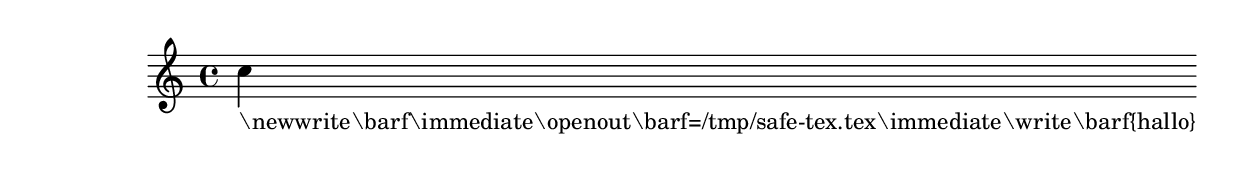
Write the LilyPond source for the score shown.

\version "2.1.16"

\header{
    
    texidoc = "This should not survive lilypond --safe-mode --no-pdf --png
    run, and certainly not write /tmp/safe-tex.tex"

    % beware
    % openout_any=y lilypond --keep --safe-mode -S latexoptions=']{article}
    % \let\nofiles\relax%' input/no-notation/safe-tex.ly

}

\score{
    \notes c''-"\\newwrite\\barf\\immediate\\openout\\barf=/tmp/safe-tex.tex\\immediate\\write\\barf{hallo}"
}
